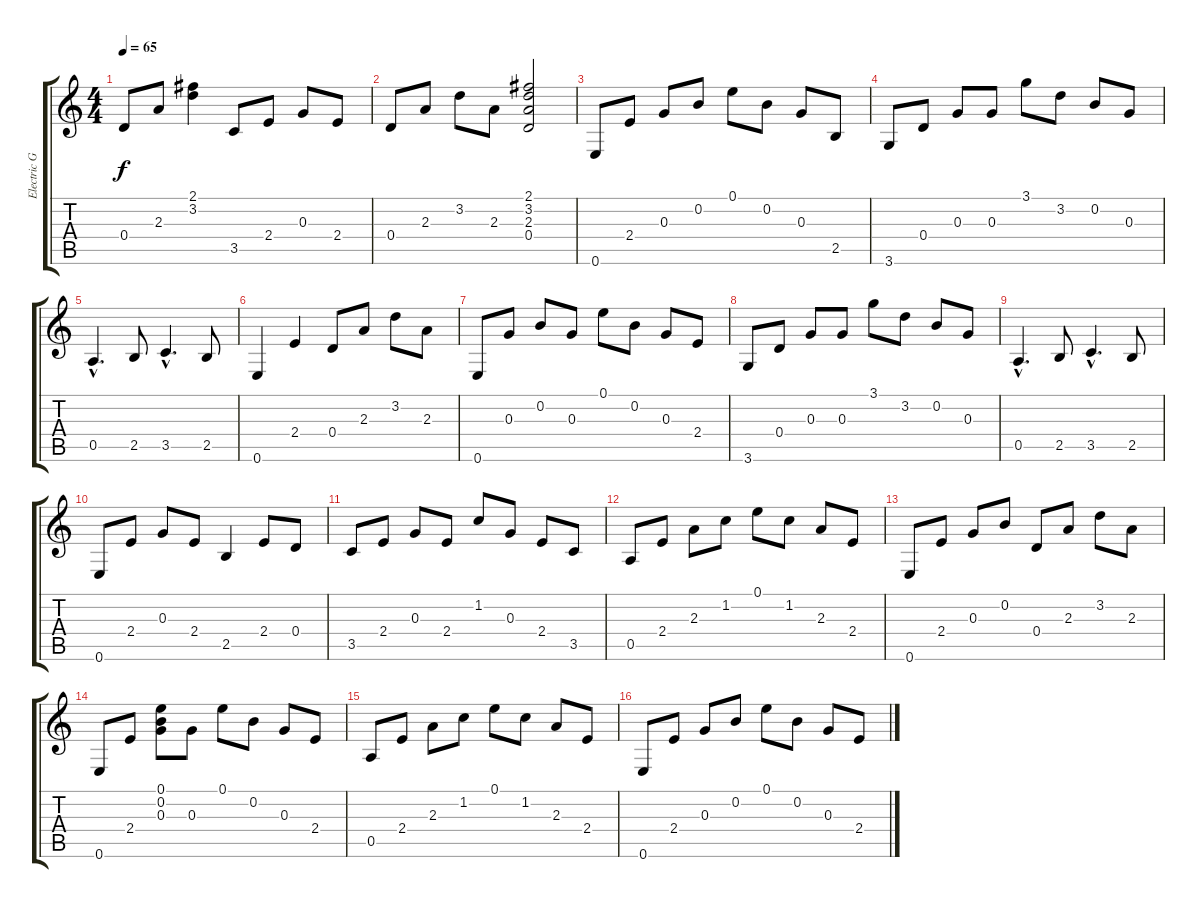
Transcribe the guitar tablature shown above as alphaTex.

\track ("Electric Guitar 2" "Electric G") {instrument electricguitarclean}
\staff {score tabs}
\tuning (E4 B3 G3 D3 A2 E2) {hide}
\ts (4 4)
\tempo 65
\clef g2
\ks c
0.4.8{dy f} 2.3.8 (2.1 3.2).4 3.5.8 2.4.8 0.3.8 2.4.8 |
0.4.8 2.3.8 3.2.8 2.3.8 (2.1 3.2 2.3 0.4).2 |
0.6.8 2.4.8 0.3.8 0.2.8 0.1.8 0.2.8 0.3.8 2.5.8 |
3.6.8 0.4.8 0.3.8 0.3.8 3.1.8 3.2.8 0.2.8 0.3.8 |
0.5{hac}.4{d} 2.5.8 3.5{hac}.4{d} 2.5.8 |
0.6.4 2.4.4 0.4.8 2.3.8 3.2.8 2.3.8 |
0.6.8 0.3.8 0.2.8 0.3.8 0.1.8 0.2.8 0.3.8 2.4.8 |
3.6.8 0.4.8 0.3.8 0.3.8 3.1.8 3.2.8 0.2.8 0.3.8 |
0.5{hac}.4{d} 2.5.8 3.5{hac}.4{d} 2.5.8 |
0.6.8 2.4.8 0.3.8 2.4.8 2.5.4 2.4.8 0.4.8 |
3.5.8 2.4.8 0.3.8 2.4.8 1.2.8 0.3.8 2.4.8 3.5.8 |
0.5.8 2.4.8 2.3.8 1.2.8 0.1.8 1.2.8 2.3.8 2.4.8 |
0.6.8 2.4.8 0.3.8 0.2.8 0.4.8 2.3.8 3.2.8 2.3.8 |
0.6.8 2.4.8 (0.1 0.2 0.3).8 0.3.8 0.1.8 0.2.8 0.3.8 2.4.8 |
0.5.8 2.4.8 2.3.8 1.2.8 0.1.8 1.2.8 2.3.8 2.4.8 |
0.6.8 2.4.8 0.3.8 0.2.8 0.1.8 0.2.8 0.3.8 2.4.8
